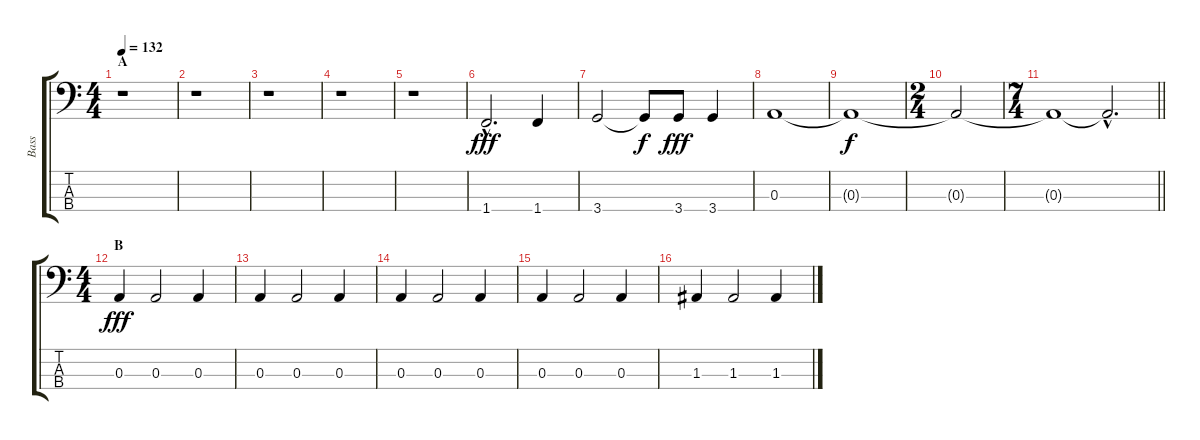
\track ("Bass" "Bass") {instrument electricbassfinger}
\staff {score tabs}
\tuning (G2 D2 A1 E1) {hide}
\ts (4 4)
\section ("" "A")
\tempo 132
\clef f4
\ks c
r.1{dy fff instrument electricbassfinger} |
r.1 |
r.1 |
r.1 |
r.1 |
1.4{hac}.2{d} 1.4.4 |
3.4.2 3.4{t}.8{dy f} 3.4.8{dy fff} 3.4.4 |
0.3.1 |
0.3{t}.1{dy f} |
\ts (2 4)
0.3{t}.2 |
\ts (7 4)
\barLineRight lightlight
0.3{t}.1 0.3{hac t}.2{d} |
\ts (4 4)
\section ("" "B")
0.3.4{dy fff} 0.3.2 0.3.4 |
0.3.4 0.3.2 0.3.4 |
0.3.4 0.3.2 0.3.4 |
0.3.4 0.3.2 0.3.4 |
1.3.4 1.3.2 1.3.4
